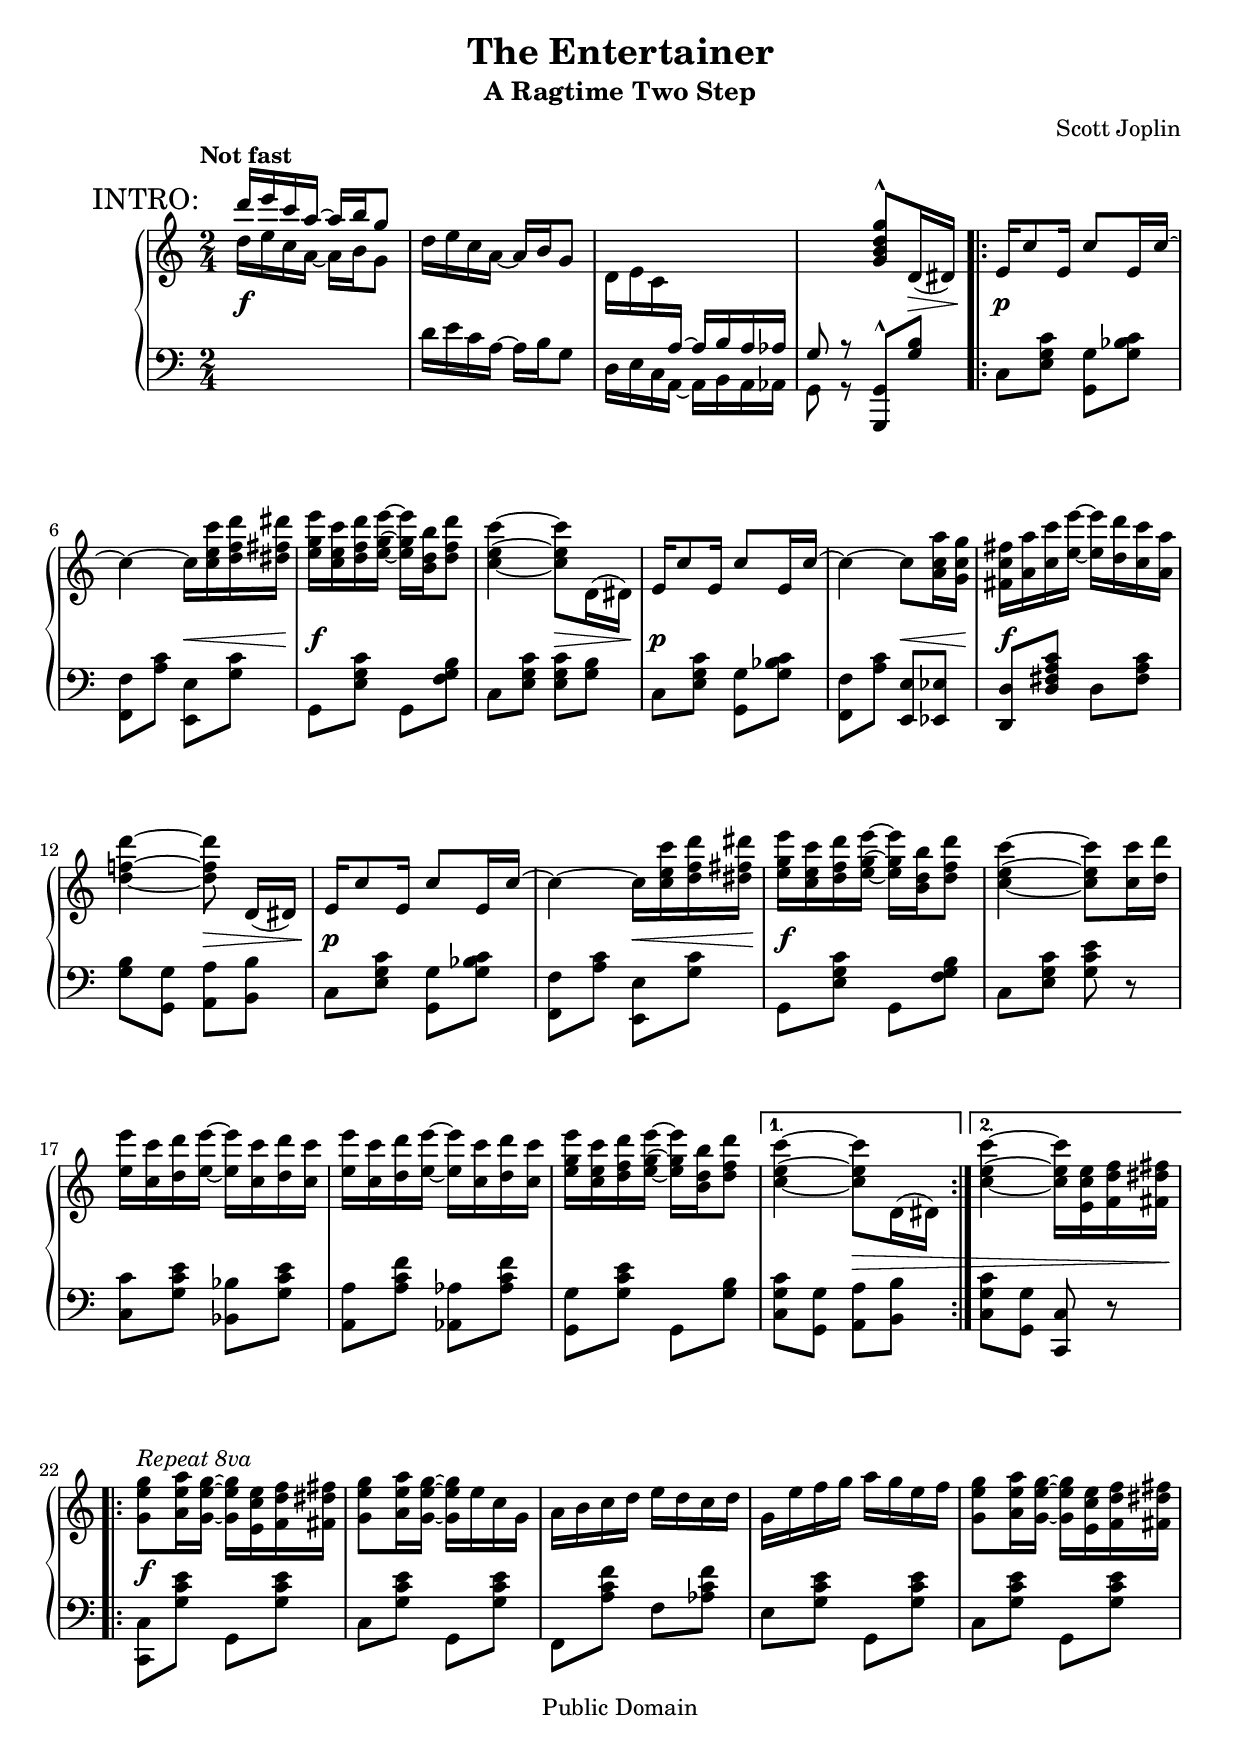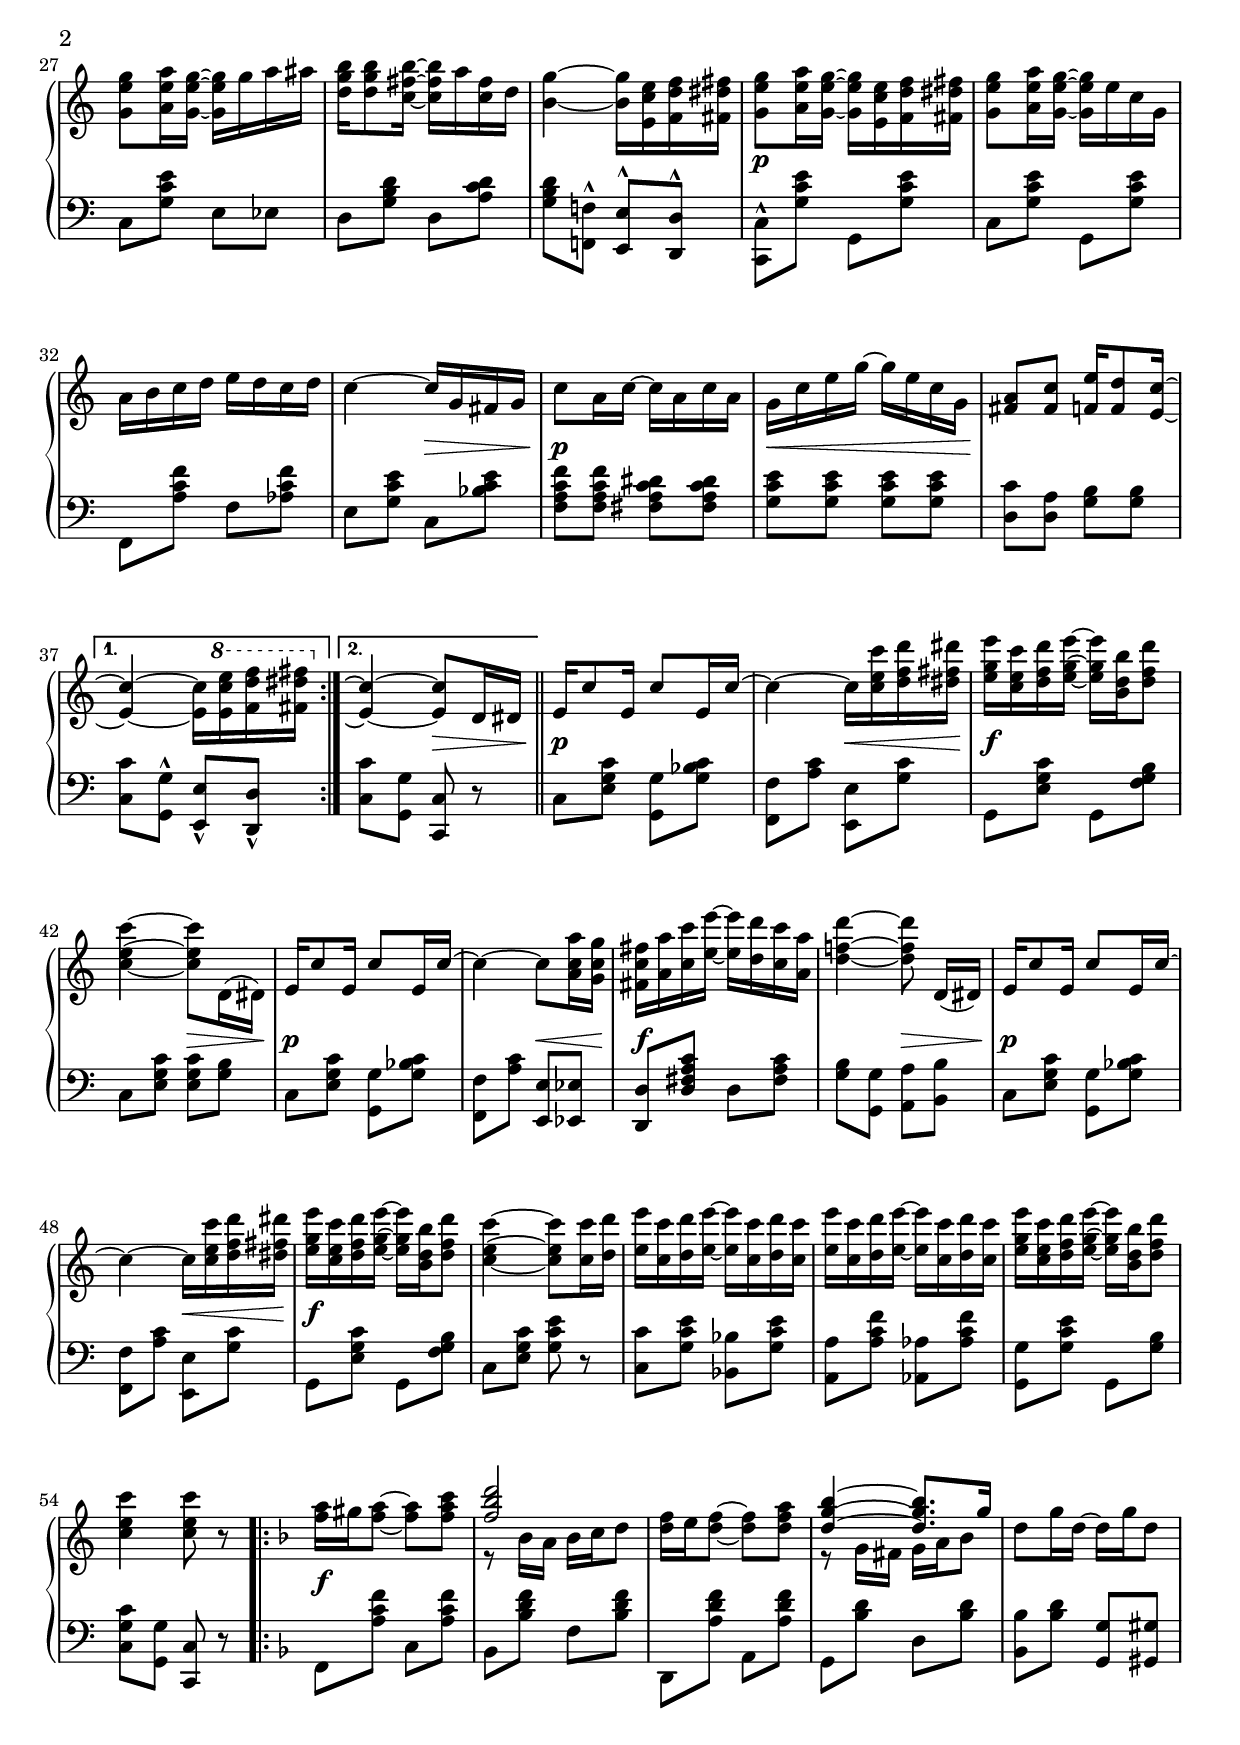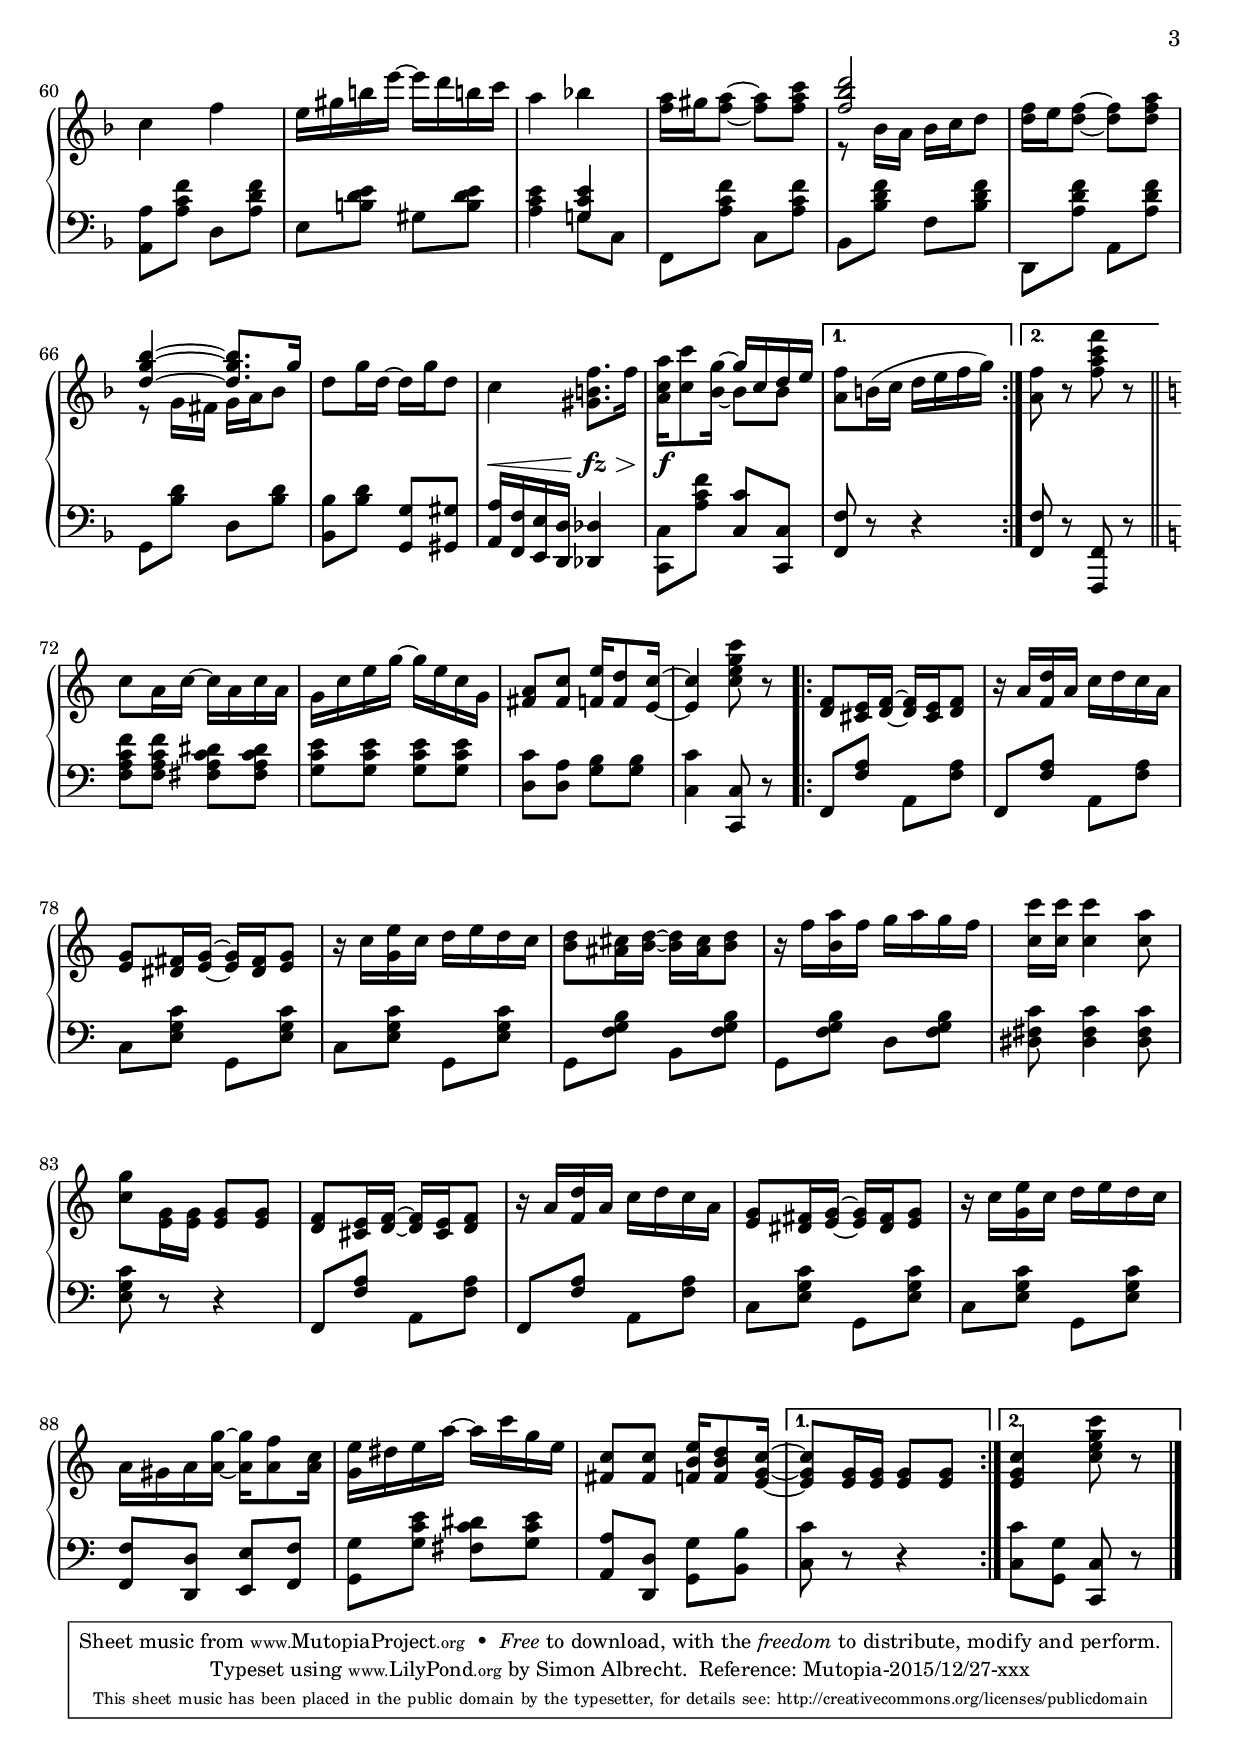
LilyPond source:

\version "2.19.32"

\header {
  title = "The Entertainer"
  subtitle = "A Ragtime Two Step"
  composer = "Scott Joplin"

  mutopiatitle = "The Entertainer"
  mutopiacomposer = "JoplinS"
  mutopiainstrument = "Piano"
  date = "c. 1902"
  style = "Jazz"
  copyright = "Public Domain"
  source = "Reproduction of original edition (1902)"

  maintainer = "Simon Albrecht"
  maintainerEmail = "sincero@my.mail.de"

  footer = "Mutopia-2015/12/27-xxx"
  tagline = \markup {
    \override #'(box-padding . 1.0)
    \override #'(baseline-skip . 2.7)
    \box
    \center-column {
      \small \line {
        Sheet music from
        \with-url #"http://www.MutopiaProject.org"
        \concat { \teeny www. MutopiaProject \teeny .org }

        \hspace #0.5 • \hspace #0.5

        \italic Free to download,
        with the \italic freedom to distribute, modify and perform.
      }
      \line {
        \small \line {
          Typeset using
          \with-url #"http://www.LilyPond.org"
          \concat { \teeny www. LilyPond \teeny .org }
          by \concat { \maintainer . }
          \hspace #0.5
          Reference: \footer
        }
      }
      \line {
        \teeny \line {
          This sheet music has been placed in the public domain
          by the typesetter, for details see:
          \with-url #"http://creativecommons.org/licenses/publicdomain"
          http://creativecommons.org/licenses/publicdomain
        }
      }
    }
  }
}

\paper {
  ragged-last-bottom = ##f
}

global = {
  \key c \major
  \time 2/4
  \tempo "Not fast"
}

top = \relative c' {
  \global
  \clef treble

  %% to print RehearsalMark above MetronomeMark,
  %% align them to the same ‘break-align-symbol’
  \once\override Score.RehearsalMark.break-align-symbols = #'(time-signature)
  \mark "INTRO:"
  \voiceOne
  d''16 e c a ~ a b g8 | %1
  \oneVoice
  d16 e c a ~ a b g8 |

  d16 e c \change Staff = "down" \voiceOne a ~ a b a as |
  g8 r \change Staff = "up" \oneVoice   <g'' d b g>^^ d,16( dis) |

  \repeat volta 2 {
    e16 c'8 e,16 c'8 e,16 c' ~ | %5
    c4 ~ c16 <c' e, c> <d f, d> <dis fis, dis> |
    <e g, e> <c e, c> <d f, d> <e g, e> ~ <e g, e> <b d, b> <d f, d>8 |
    <c e, c>4 ~ <c e, c>8 d,,16( dis) |
    e16 c'8 e,16 c'8 e,16 c' ~ | %9
    c4 ~ c8 <a' c, a>16 <g c, g> |
    <fis c fis,>16 <a a,> <c c,> <e e,> ~ <e e,> <d d,> <c c,> <a a,> |
    <d f,! d>4 ~ <d f, d>8 d,,16([ dis)] |
    e16 c'8 e,16 c'8 e,16 c' ~ | %13
    c4 ~ c16 <c' e, c> <d f, d> <dis fis, dis> |
    <e g, e> <c e, c> <d f, d> <e g, e> ~ <e g, e> <b d, b> <d f, d>8 |
    <c e, c>4 ~ <c e, c>8 <c c,>16 <d d,> |
    <e e,> <c c,> <d d,> <e e,> ~ <e e,> <c c,> <d d,> <c c,> |      %17
    <e e,> <c c,> <d d,> <e e,> ~ <e e,> <c c,> <d d,> <c c,> |
    <e g, e> <c e, c> <d f, d> <e g, e> ~ <e g, e> <b d, b> <d f, d>8 |
  } \alternative {
    {
      <c e, c>4 ~ <c e, c>8 d,,16( dis)
    }
    { <c'' e, c>4 ~ <c e, c>16 <e, c e,> <f d f,> <fis dis fis,> }    %21
  }

  \break

  \repeat volta 2 {
    <g e g,>8^\markup \italic "Repeat 8va"  <a e a,>16 <g e g,> ~ <g e g,> <e c e,> <f d f,> <fis dis fis,> |
    <g e g,>8 <a e a,>16 <g e g,> ~ <g e g,> e c g |
    a b c d e d c d |
    g, e' f g a g e f | %25
    <g e g,>8 <a e a,>16 <g e g,> ~ <g e g,> <e c e,> <f d f,> <fis dis fis,> |
    <g e g,>8 <a e a,>16 <g e g,> ~ <g e g,> g a ais |
    <b g d> <b g d>8 <b fis c>16 ~ <b fis c> a <fis c> d |
    <g b,>4 ~ <g b,>16 <e c e,> <f d f,> <fis dis fis,> | %29
    <g e g,>8 <a e a,>16 <g e g,> ~ <g e g,> <e c e,> <f d f,> <fis dis fis,> |
    <g e g,>8 <a e a,>16 <g e g,> ~ <g e g,> e c g |
    a b c d e d c d |
    c4 ~ c16 g fis g | %33
    c8 a16 c ~ c a c a |
    g c e g ~ g e c g |
    <a fis>8 <c fis,> <e f,>16 <d f,>8 <c e,>16 ~ |
  } \alternative {
    { <c e,>4 ~ <c e,>16 \ottava #1 <e' c e,> <f d f,> <fis dis fis,> \ottava #0 } %37
    { <c, e,>4\repeatTie ~ <c e,>8 d,16 dis }
  }

  \bar "||"

  e16 c'8 e,16 c'8 e,16 c' ~ |
  c4 ~ c16 <c' e, c> <d f, d> <dis fis, dis> |
  <e g, e> <c e, c> <d f, d> <e g, e> ~ <e g, e> <b d, b> <d f, d>8 | %41
  <c e, c>4 ~ <c e, c>8 d,,16( dis) |
  e16 c'8 e,16 c'8 e,16 c' ~ |
  c4 ~ c8 <a' c, a>16 <g c, g> |
  <fis c fis,>16 <a a,> <c c,> <e e,> ~ <e e,> <d d,> <c c,> <a a,> | %45
  <d f,! d>4 ~ <d f, d>8 d,,16([ dis)] |
  e16 c'8 e,16 c'8 e,16 c' ~ |
  c4 ~ c16 <c' e, c> <d f, d> <dis fis, dis> |
  <e g, e> <c e, c> <d f, d> <e g, e> ~ <e g, e> <b d, b> <d f, d>8 | %49
  <c e, c>4 ~ <c e, c>8 <c c,>16 <d d,> |
  <e e,> <c c,> <d d,> <e e,> ~ <e e,> <c c,> <d d,> <c c,> |
  <e e,> <c c,> <d d,> <e e,> ~ <e e,> <c c,> <d d,> <c c,> |
  <e g, e> <c e, c> <d f, d> <e g, e> ~ <e g, e> <b d, b> <d f, d>8 | %53
  <c e, c>4 <c e, c>8 r |

  \key f \major

  \repeat volta 2 {
    <a f>16 gis <a f>8 ~ <a f> <c a f> |
    << { <d bes f>2 } \\ { r8 bes,16 a bes c d8 } >> |
    <f d>16 e <f d>8 ~ <f d> <a f d> | %57
    << { <bes g d>4 ~ <bes g d>8. g16 } \\ { r8 g,16 fis g a bes8 } >> |
    d8 g16 d ~ d g d8 |
    c4 f |
    e16 gis b e ~ e d b! c | %61
    a4 bes! |
    <a f>16 gis <a f>8 ~ <a f> <c a f> |
    << { <d bes f>2 } \\ { r8 bes,16 a bes c d8 } >> |
    <f d>16 e <f d>8 ~ <f d> <a f d> | %65
    << { <bes g d>4 ~ <bes g d>8. g16 } \\ { r8 g,16 fis g a bes8 } >> |
    d8 g16 d ~ d g d8 |
    c4 <f b, gis>8. f16 |
    <<
      { \stemDown <a c, a>16 <c c,>8 <g bes,>16 ~ \stemUp g c, d e }
      \\ { s8. \hideNotes bes4*1/4 ~ \unHideNotes bes8 bes }
    >> | %69 - slight kludge
  } \alternative {
    { <f' a,>8 b,16( c d e f g) }
    { <f a,>8 r <f' c a f> r }
  }

  \key c \major
  \bar "||"

  \break

  c,8 a16 c ~ c a c a |
  g c e g ~ g e c g | %73
  <a fis>8 <c fis,> <e f,>16 <d f,>8 <c e,>16 ~ |
  <c e,>4 <c' g e c>8 r |

  \repeat volta 2 {
    <f,, d> <e cis>16 <f d> ~ <f d> <e cis> <f d>8 |
    r16 a <d f,> a c d c a | %77
    <g e>8 <fis dis>16 <g e> ~ <g e> <fis dis> <g e>8 |
    r16 c <e g,> c d e d c |
    <d b>8 <cis ais>16 <d b> ~ <d b> <cis ais> <d b>8 |
    r16 f <a b,> f g a g f | %81
    <c' c,> <c c,> <c c,>4 <a c,>8 |
    <g c,> <g, e>16 <g e> <g e>8 <g e> |
    <f d> <e cis>16 <f d> ~ <f d> <e cis> <f d>8 |
    r16 a <d f,> a c d c a | %85
    <g e>8 <fis dis>16 <g e> ~ <g e> <fis dis> <g e>8 |
    r16 c <e g,> c d e d c |
    a gis a <g' a,> ~ <g a,> <f a,>8 <c a>16 |
    <e g,> dis e a ~ a c g e | %89
    <c fis,>8 <c fis,> <e b f>16 <d b f>8 <c g e>16 ~ |
  } \alternative {
    { <c g e>8 <g e>16 <g e> <g e>8 <g e> }
    { <c g e>4 <c' g e c>8 r }
  }
  \bar "|."
}

bottom = \relative c {
  \global
  \clef bass
  \change Staff = "up" \voiceTwo
  d''16 e c a ~ a b g8 | %1
  \change Staff = "down" \oneVoice
  d16 e c a ~ a b g8 |
  \voiceTwo
  d16 e c a ~ a b a as |
  g8 r \oneVoice <g g,>^^ <b' g>

  \stemNeutral
  \repeat volta 2 {
    c, <c' g e> <g g,> <c bes g> | %5
    <f, f,> <c' a> <e, e,> <c' g> |
    g, <c' g e> g, <b' g f> |
    c, <c' g e> <c g e> <b g> |
    c, <c' g e> <g g,> <c bes g> | %9
    <f, f,> <c' a> <e, e,> <es es,> |
    <d d,> <c' a fis d> d, <c' a fis> |
    <b g> <g g,> <a a,> <b b,> |
    c, <c' g e> <g g,> <c bes g> | %13
    <f, f,> <c' a> <e, e,> <c' g> |
    g, <c' g e> g, <b' g f> |
    c, <c' g e> <e c g> r |
    <c c,> <e c g> <bes bes,> <e c g> | %17
    <a, a,> <f' c a> <as, as,> <f' c as> |
    <g, g,> <e' c g> g,, <b' g> |
  } \alternative {
    { <c g c,> <g g,> <a a,> <b b,> }
    { <c g c,> <g g,> <c, c,> r } %21
  }

  \repeat volta 2 {
    <c c,> <e' c g> g,, <e'' c g> |
    c, <e' c g> g,, <e'' c g> |
    f,, <f'' c a> f, <f' c as> |
    e, <e' c g> g,, <e'' c g> | %25
    c, <e' c g> g,, <e'' c g> |
    c, <e' c g> e, es |
    d <d' b g> d, <d' c a> |
    <d b g> <f,! f,!>^^ <e e,>^^ <d d,>^^ | %29
    <c c,>^^ <e' c g> g,, <e'' c g> |
    c, <e' c g> g,, <e'' c g> |
    f,, <f'' c a> f, <f' c as> |
    e, <e' c g> c, <e' c bes> | %33
    <f c a f> <f c a f> <dis c a fis> <dis c a fis> |
    <e c g> <e c g> <e c g> <e c g> |
    <c d,> <a d,> <b g> <b g> |
  } \alternative {
    { <c c,> <g g,>-^ <e e,>-^ <d d,>-^ } %37
    { <c' c,> <g g,> <c, c,> r }
  }

  \bar "||"

  c <c' g e> <g g,> <c bes g> |
  <f, f,> <c' a> <e, e,> <c' g> |
  g, <c' g e> g, <b' g f> | %41
  c, <c' g e> <c g e> <b g> |
  c, <c' g e> <g g,> <c bes g> |
  <f, f,> <c' a> <e, e,> <es es,> |
  <d d,> <c' a fis d> d, <c' a fis> | %45
  <b g> <g g,> <a a,> <b b,> |
  c, <c' g e> <g g,> <c bes g> |
  <f, f,> <c' a> <e, e,> <c' g> |
  g, <c' g e> g, <b' g f> | %49
  c, <c' g e> <e c g> r |
  <c c,> <e c g> <bes bes,> <e c g> |
  <a, a,> <f' c a> <as, as,> <f' c as> |
  <g, g,> <e' c g> g,, <b' g> | %53
  <c g c,> <g g,> <c, c,> r |

  \key f \major

  \repeat volta 2 {
    f, <f'' c a> c, <f' c a> |
    bes,, <f'' d bes> f, <f' d bes> |
    d,, <f'' d a> a,, <f'' d a> | %57
    g,, <d'' bes> d, <d' bes> |
    <bes bes,> <d bes> <g, g,> <gis gis,> |
    <a a,> <f' c a> d, <f' d a> |
    e, <e' d b> gis, <e' d b> | %61
    <e c a>4 << { <e c g!> } \\ { g,8 c, } >> |
    f,8 <f'' c a> c, <f' c a> |
    bes,, <f'' d bes> f, <f' d bes> |
    d,, <f'' d a> a,, <f'' d a> | %65
    g,, <d'' bes> d, <d' bes> |
    <bes bes,> <d bes> <g, g,> <gis gis,> |
    <a a,>16 <f f,> <e e,> <d d,> <des des,>4 |
    <c c,>8 <f' c a> <c c,> <c, c,> | %69
  } \alternative {
    { <f f,> r r4 }
    { <f f,>8 r <f, f,> r }
  }

  \key c \major
  \bar "||"

  <f'' c a f> <f c a f> <dis c a fis> <dis c a fis> |
  <e c g> <e c g> <e c g> <e c g> | %73
  <c d,> <a d,> <b g> <b g> |
  <c c,>4 <c, c,>8 r |

  \repeat volta 2 {
    f, <a' f> a, <a' f> |
    f, <a' f> a, <a' f> | %77
    c, <c' g e> g, <c' g e> |
    c, <c' g e> g, <c' g e> |
    g, <b' g f> b, <b' g f> |
    g, <b' g f> d, <b' g f> | %81
    <c fis, dis> <c fis, dis>4 <c fis, dis>8 |
    <c g e> r r4 |
    f,,8 <a' f> a, <a' f> |
    f, <a' f> a, <a' f> | %85
    c, <c' g e> g, <c' g e> |
    c, <c' g e> g, <c' g e> |
    <f, f,> <d d,> <e e,> <f f,> |
    <g g,> <e' c g> <dis c fis,> <e c g> | %89
    <a, a,> <d, d,> <g g,> <b b,> |
  } \alternative {
    { <c c,> r r4 }
    { <c c,>8 <g g,> <c, c,> r }
  }
  \bar "|."
}

dyn = {
  s2\f
  s
  s
  s4. s8\>

  \repeat volta 2 {
    s2\p
    s4 s\<
    s2\f
    s4 s\>

    s2\p
    s4 s\<
    s2\f
    s4 s\>

    s2\p
    s4 s\<
    s2\f
    s

    s2*3
  }
  \alternative { { s4 s\> } { s2 } }

  \repeat volta 2 {
    s2*8\f

    s2*3\p
    s4 s\>

    s2\p
    s\<
    s\!
  }
  \alternative { { s2 } { s4 s\> } }

  s2\p
  s4 s\<
  s2\f
  s4 s\>

  s2\p
  s4 s\<
  s2\f
  s4 s\>

  s2\p
  s4 s\<
  s2*2\f

  s2*4

  \repeat volta 2 {
    s2*12\f

    s2
    s4\< s\fz\>
    s2\f
  }
  \alternative { { s2 } { s2 } }

  s2*4

  \repeat volta 2 {
    s2*15
  }
  \alternative { { s2 } { s2 } }
}

\score {
  \new PianoStaff <<
    \new Staff = "up" \top
    \new Dynamics \dyn
    \new Staff = "down" \bottom
  >>

  \layout {}
}

\score {
  \context PianoStaff <<
    \context Staff = "up"
    \unfoldRepeats \top
    \context Staff = "down"
    \unfoldRepeats \bottom
  >>

  \midi {
    \tempo 4 = 72
  }
}
